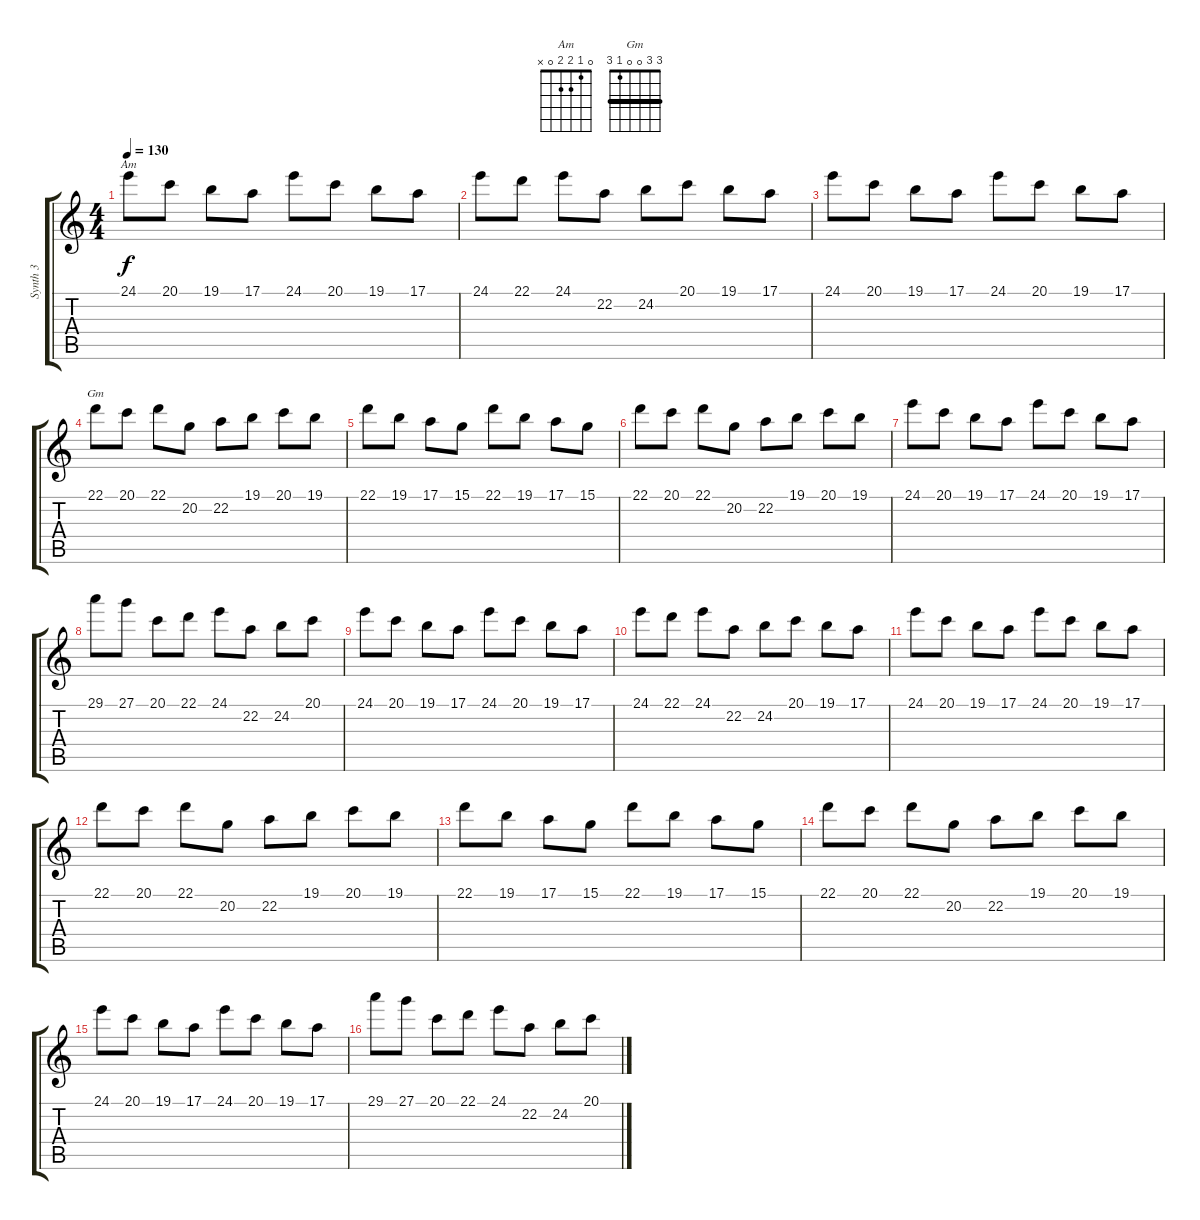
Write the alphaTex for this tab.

\track ("Synth 3" "Synth 3") {instrument lead3calliope}
\staff {score tabs}
\tuning (E4 B3 G3 D3 A2 E2) {hide}
\chord ("Am" 0 1 2 2 0 x)
\chord ("Gm" 3 3 0 0 1 3) {barre 3}
\ts (4 4)
\tempo 130
\clef g2
\ks c
24.1.8{ch "Am" dy f} 20.1.8 19.1.8 17.1.8 24.1.8 20.1.8 19.1.8 17.1.8 |
24.1.8 22.1.8 24.1.8 22.2.8 24.2.8 20.1.8 19.1.8 17.1.8 |
24.1.8 20.1.8 19.1.8 17.1.8 24.1.8 20.1.8 19.1.8 17.1.8 |
22.1.8{ch "Gm"} 20.1.8 22.1.8 20.2.8 22.2.8 19.1.8 20.1.8 19.1.8 |
22.1.8 19.1.8 17.1.8 15.1.8 22.1.8 19.1.8 17.1.8 15.1.8 |
22.1.8 20.1.8 22.1.8 20.2.8 22.2.8 19.1.8 20.1.8 19.1.8 |
24.1.8 20.1.8 19.1.8 17.1.8 24.1.8 20.1.8 19.1.8 17.1.8 |
29.1.8 27.1.8 20.1.8 22.1.8 24.1.8 22.2.8 24.2.8 20.1.8 |
24.1.8 20.1.8 19.1.8 17.1.8 24.1.8 20.1.8 19.1.8 17.1.8 |
24.1.8 22.1.8 24.1.8 22.2.8 24.2.8 20.1.8 19.1.8 17.1.8 |
24.1.8 20.1.8 19.1.8 17.1.8 24.1.8 20.1.8 19.1.8 17.1.8 |
22.1.8 20.1.8 22.1.8 20.2.8 22.2.8 19.1.8 20.1.8 19.1.8 |
22.1.8 19.1.8 17.1.8 15.1.8 22.1.8 19.1.8 17.1.8 15.1.8 |
22.1.8 20.1.8 22.1.8 20.2.8 22.2.8 19.1.8 20.1.8 19.1.8 |
24.1.8 20.1.8 19.1.8 17.1.8 24.1.8 20.1.8 19.1.8 17.1.8 |
29.1.8 27.1.8 20.1.8 22.1.8 24.1.8 22.2.8 24.2.8 20.1.8
